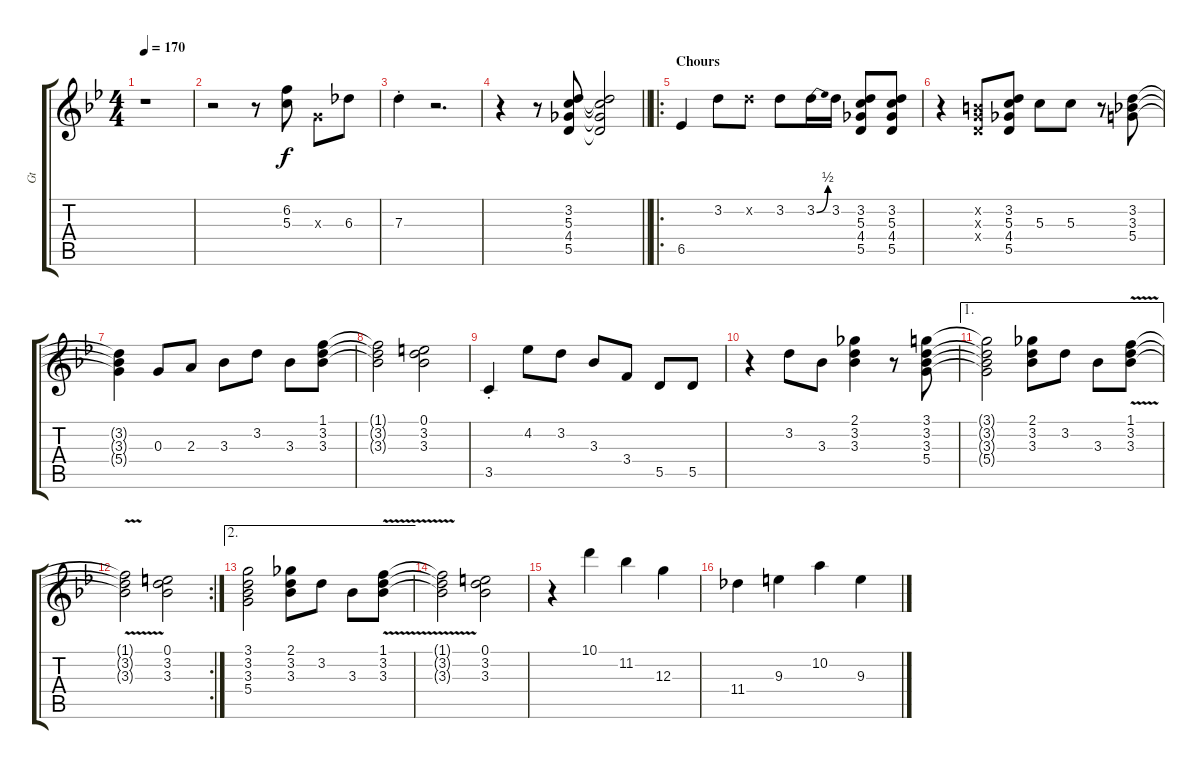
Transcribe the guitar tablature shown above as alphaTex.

\track ("Gt" "Gt") {instrument distortionguitar}
\staff {score tabs}
\tuning (E4 B3 G3 D3 A2 E2) {hide}
\ts (4 4)
\tempo 170
\clef g2
\ks bb
r.1{dy f} |
r.2 r.8 (6.2 5.3).8 0.3{x}.8 6.3.8 |
7.3{st}.4 r.2{d} |
\barLineRight lightlight
r.4 r.8 (3.2 5.3 4.4 5.5).8 (3.2{t} 5.3{t} 4.4{t} 5.5{t}).2 |
\ro
\section ("" "Chours")
6.5.4 3.2.8 3.2{x}.8 3.2.8 3.2{be (bend 0 0 60 2)}.16 3.2.16 (3.2 5.3 4.4 5.5).8 (3.2 5.3 4.4 5.5).8 |
r.4 (0.2{x} 0.3{x} 0.4{x}).8 (3.2 5.3 4.4 5.5).8 5.3.8 5.3.8 r.8 (3.2 3.3 5.4).8 |
(3.2{t} 3.3{t} 5.4{t}).4 0.3.8 2.3.8 3.3.8 3.2.8 3.3.8 (1.1 3.2 3.3).8 |
(1.1{t} 3.2{t} 3.3{t}).2 (0.1 3.2 3.3).2 |
3.5{st}.4 4.2.8 3.2.8 3.3.8 3.4.8 5.5.8 5.5.8 |
r.4 3.2.8 3.3.8 (2.1 3.2 3.3).4 r.8 (3.1 3.2 3.3 5.4).8 |
\ae 1
(3.1{t} 3.2{t} 3.3{t} 5.4{t}).2 (2.1 3.2 3.3).8 3.2.8 3.3.8 (1.1{v} 3.2{v} 3.3{v}).8 |
\rc 2
(1.1{t} 3.2{t} 3.3{t}).2 (0.1 3.2 3.3).2 |
\ae 2
(3.1 3.2 3.3 5.4).2 (2.1 3.2 3.3).8 3.2.8 3.3.8 (1.1{v} 3.2{v} 3.3{v}).8 |
(1.1{t} 3.2{t} 3.3{t}).2 (0.1 3.2 3.3).2 |
r.4 10.1.4 11.2.4 12.3.4 |
11.4.4 9.3.4 10.2.4 9.3.4
